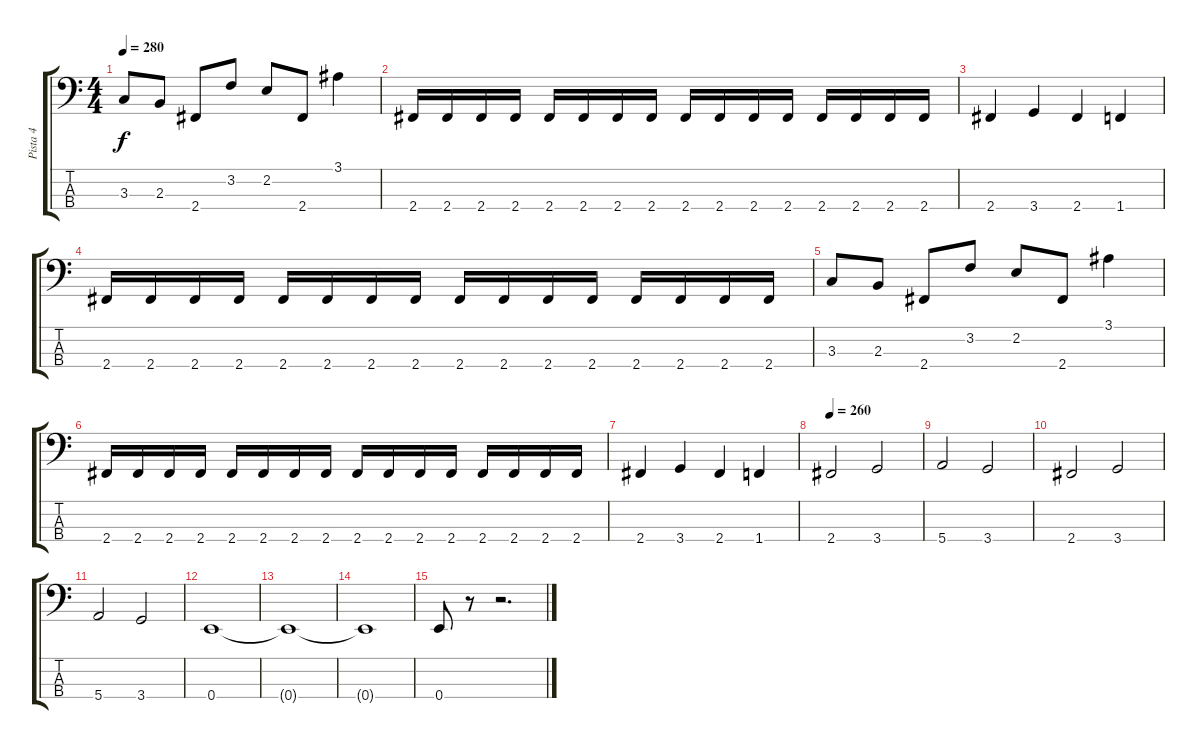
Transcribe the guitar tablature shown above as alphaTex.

\track ("Pista 4" "Pista 4") {instrument electricbassfinger}
\staff {score tabs}
\tuning (G2 D2 A1 E1) {hide}
\ts (4 4)
\tempo 280
\clef f4
\ks c
3.3.8{dy f} 2.3.8 2.4.8 3.2.8 2.2.8 2.4.8 3.1.4 |
2.4.16 2.4.16 2.4.16 2.4.16 2.4.16 2.4.16 2.4.16 2.4.16 2.4.16 2.4.16 2.4.16 2.4.16 2.4.16 2.4.16 2.4.16 2.4.16 |
2.4.4 3.4.4 2.4.4 1.4.4 |
2.4.16 2.4.16 2.4.16 2.4.16 2.4.16 2.4.16 2.4.16 2.4.16 2.4.16 2.4.16 2.4.16 2.4.16 2.4.16 2.4.16 2.4.16 2.4.16 |
3.3.8 2.3.8 2.4.8 3.2.8 2.2.8 2.4.8 3.1.4 |
2.4.16 2.4.16 2.4.16 2.4.16 2.4.16 2.4.16 2.4.16 2.4.16 2.4.16 2.4.16 2.4.16 2.4.16 2.4.16 2.4.16 2.4.16 2.4.16 |
2.4.4 3.4.4 2.4.4 1.4.4 |
\tempo 260
2.4.2 3.4.2 |
5.4.2 3.4.2 |
2.4.2 3.4.2 |
5.4.2 3.4.2 |
0.4.1 |
0.4{t}.1 |
0.4{t}.1 |
0.4.8 r.8 r.2{d}
